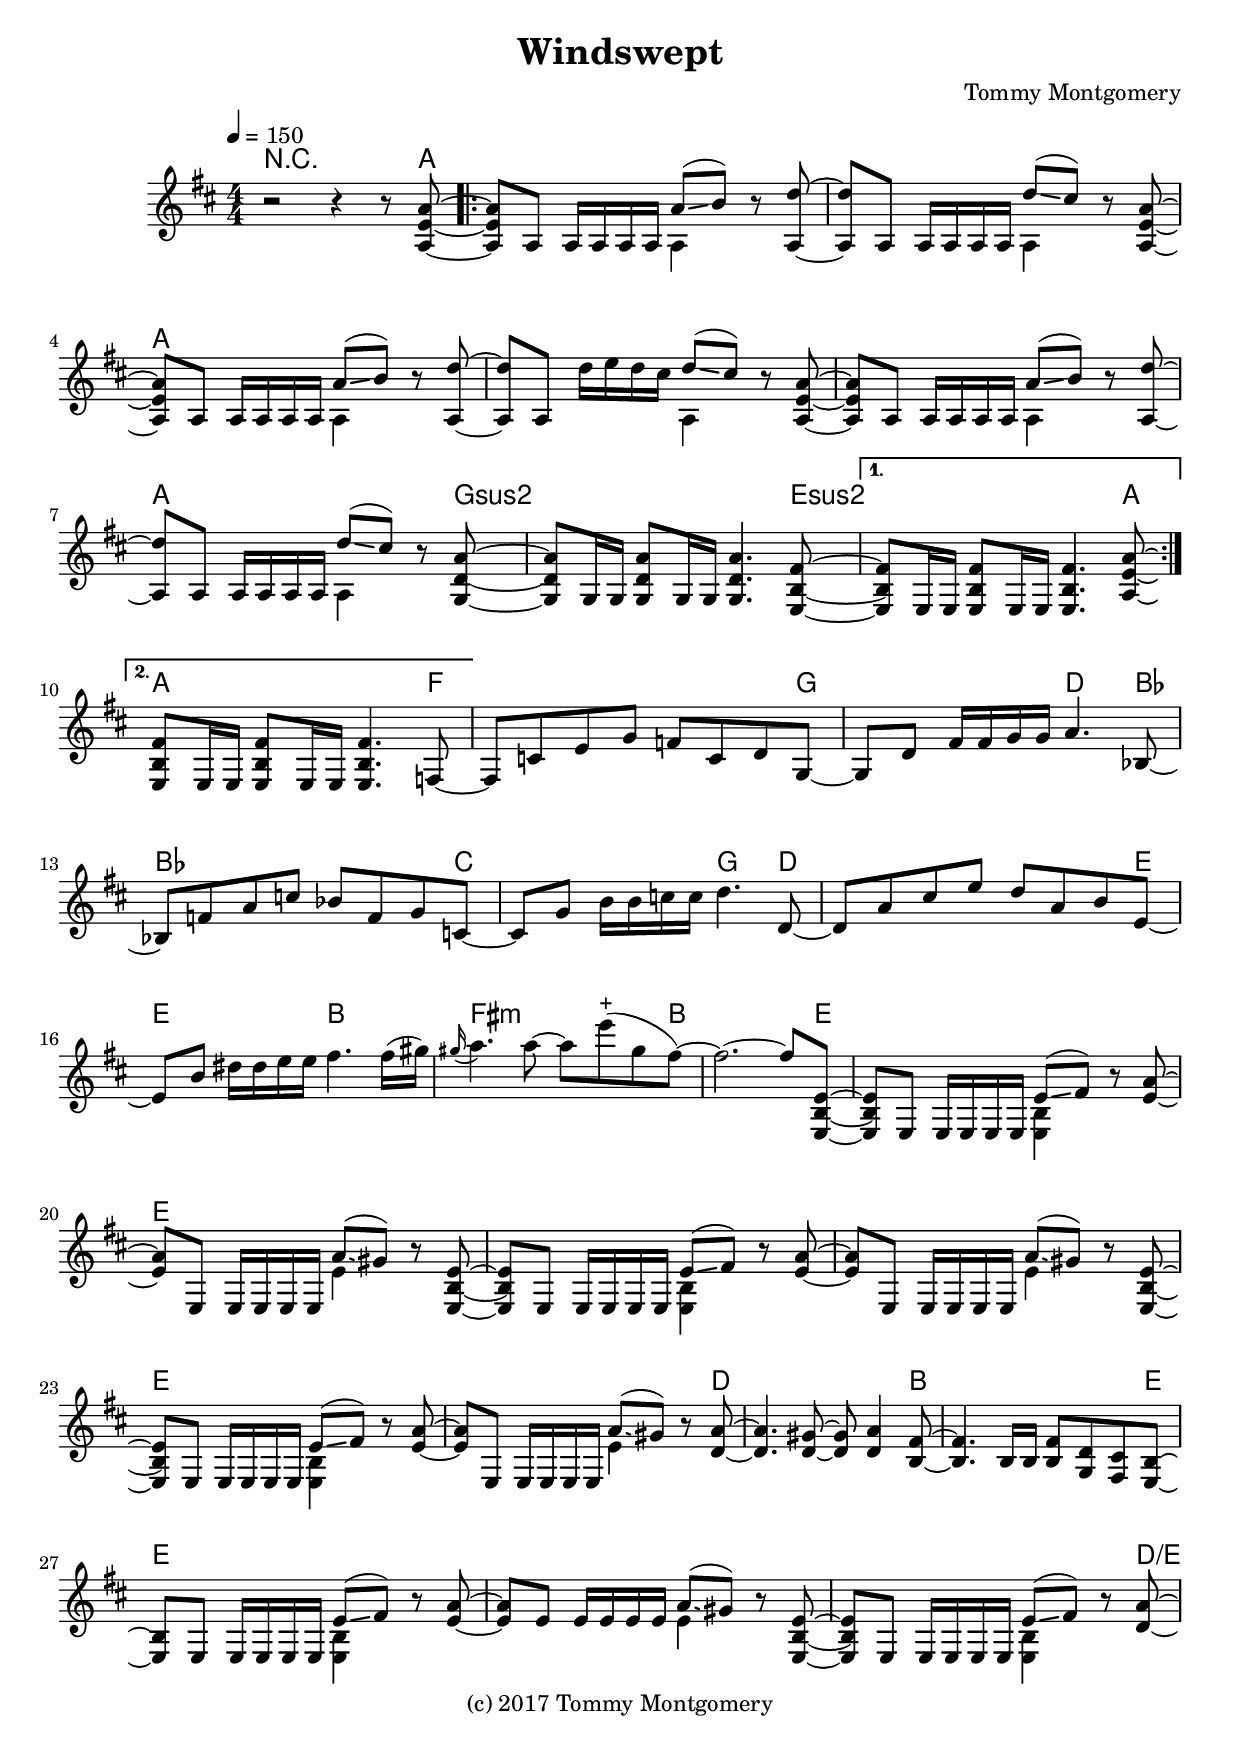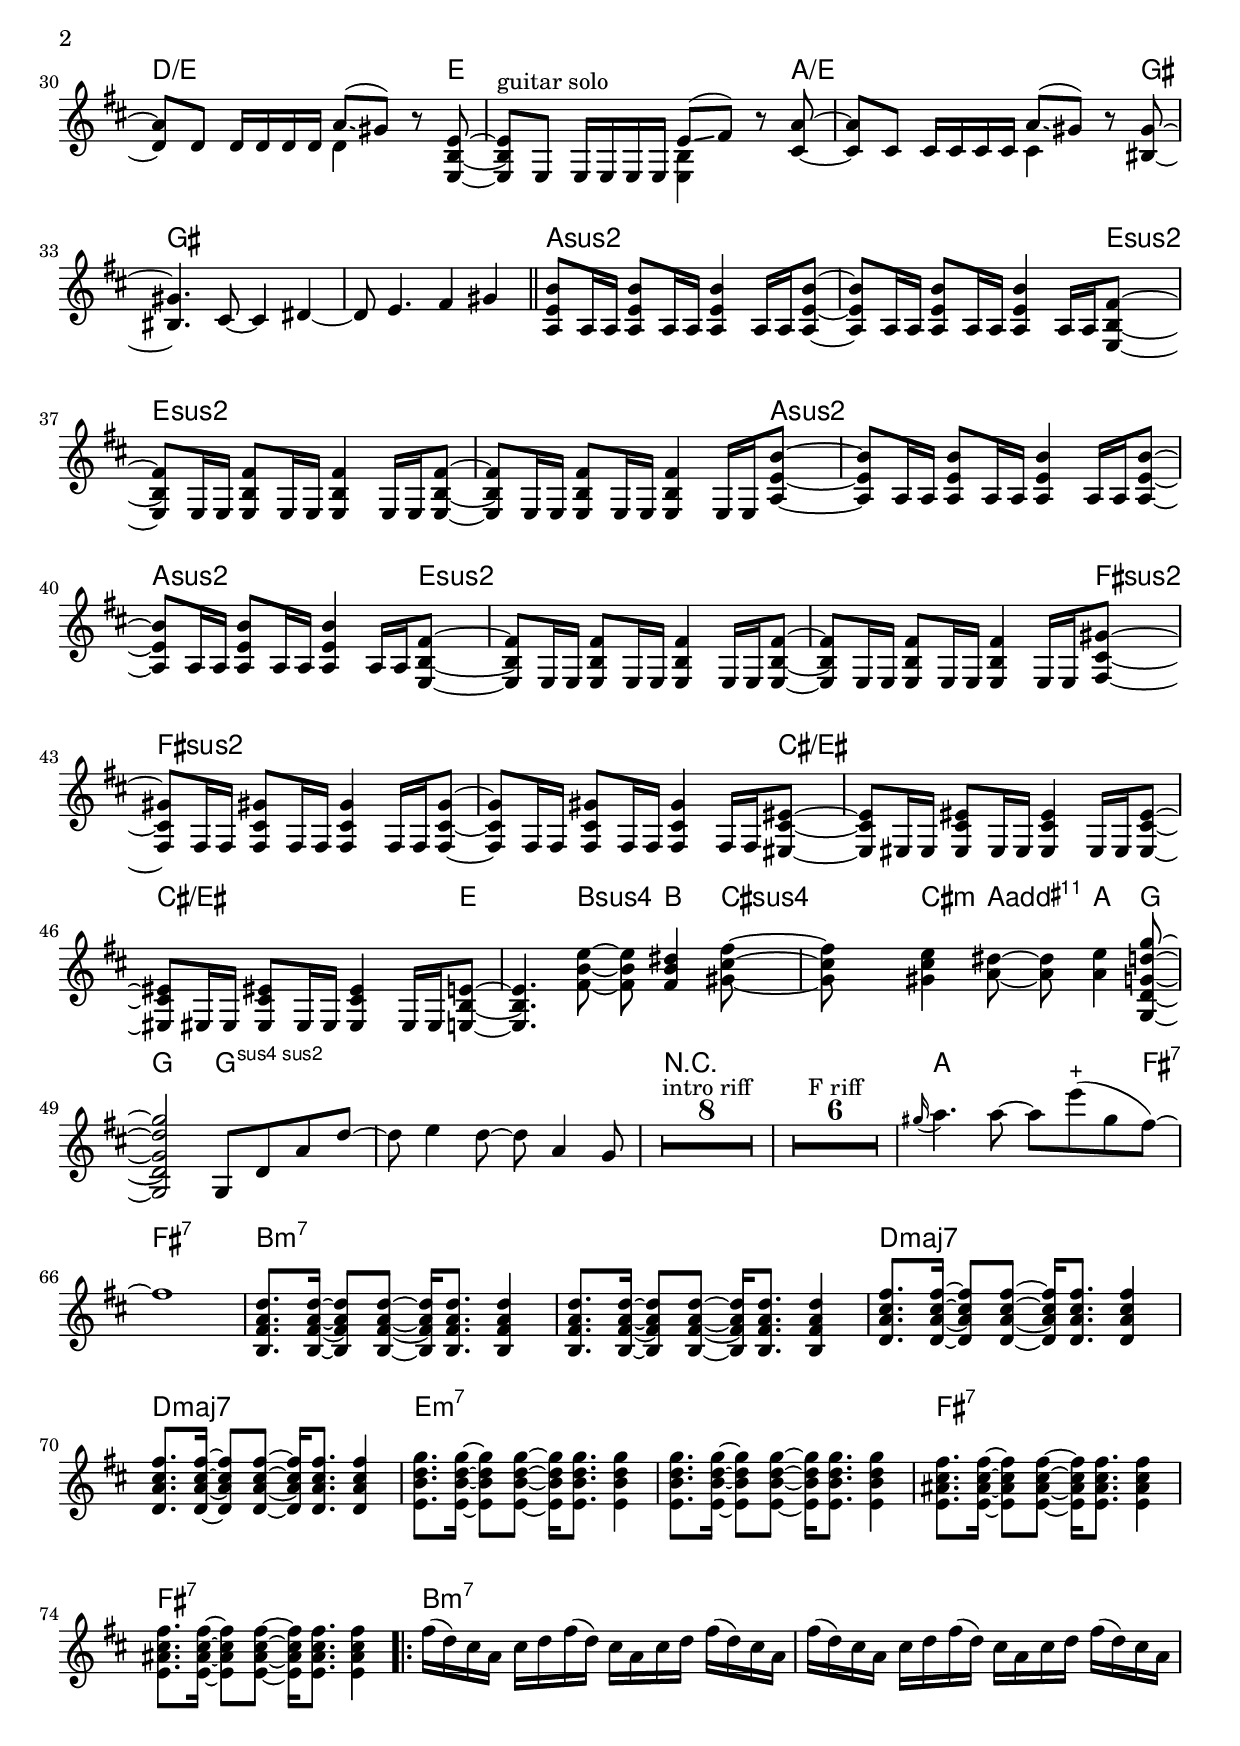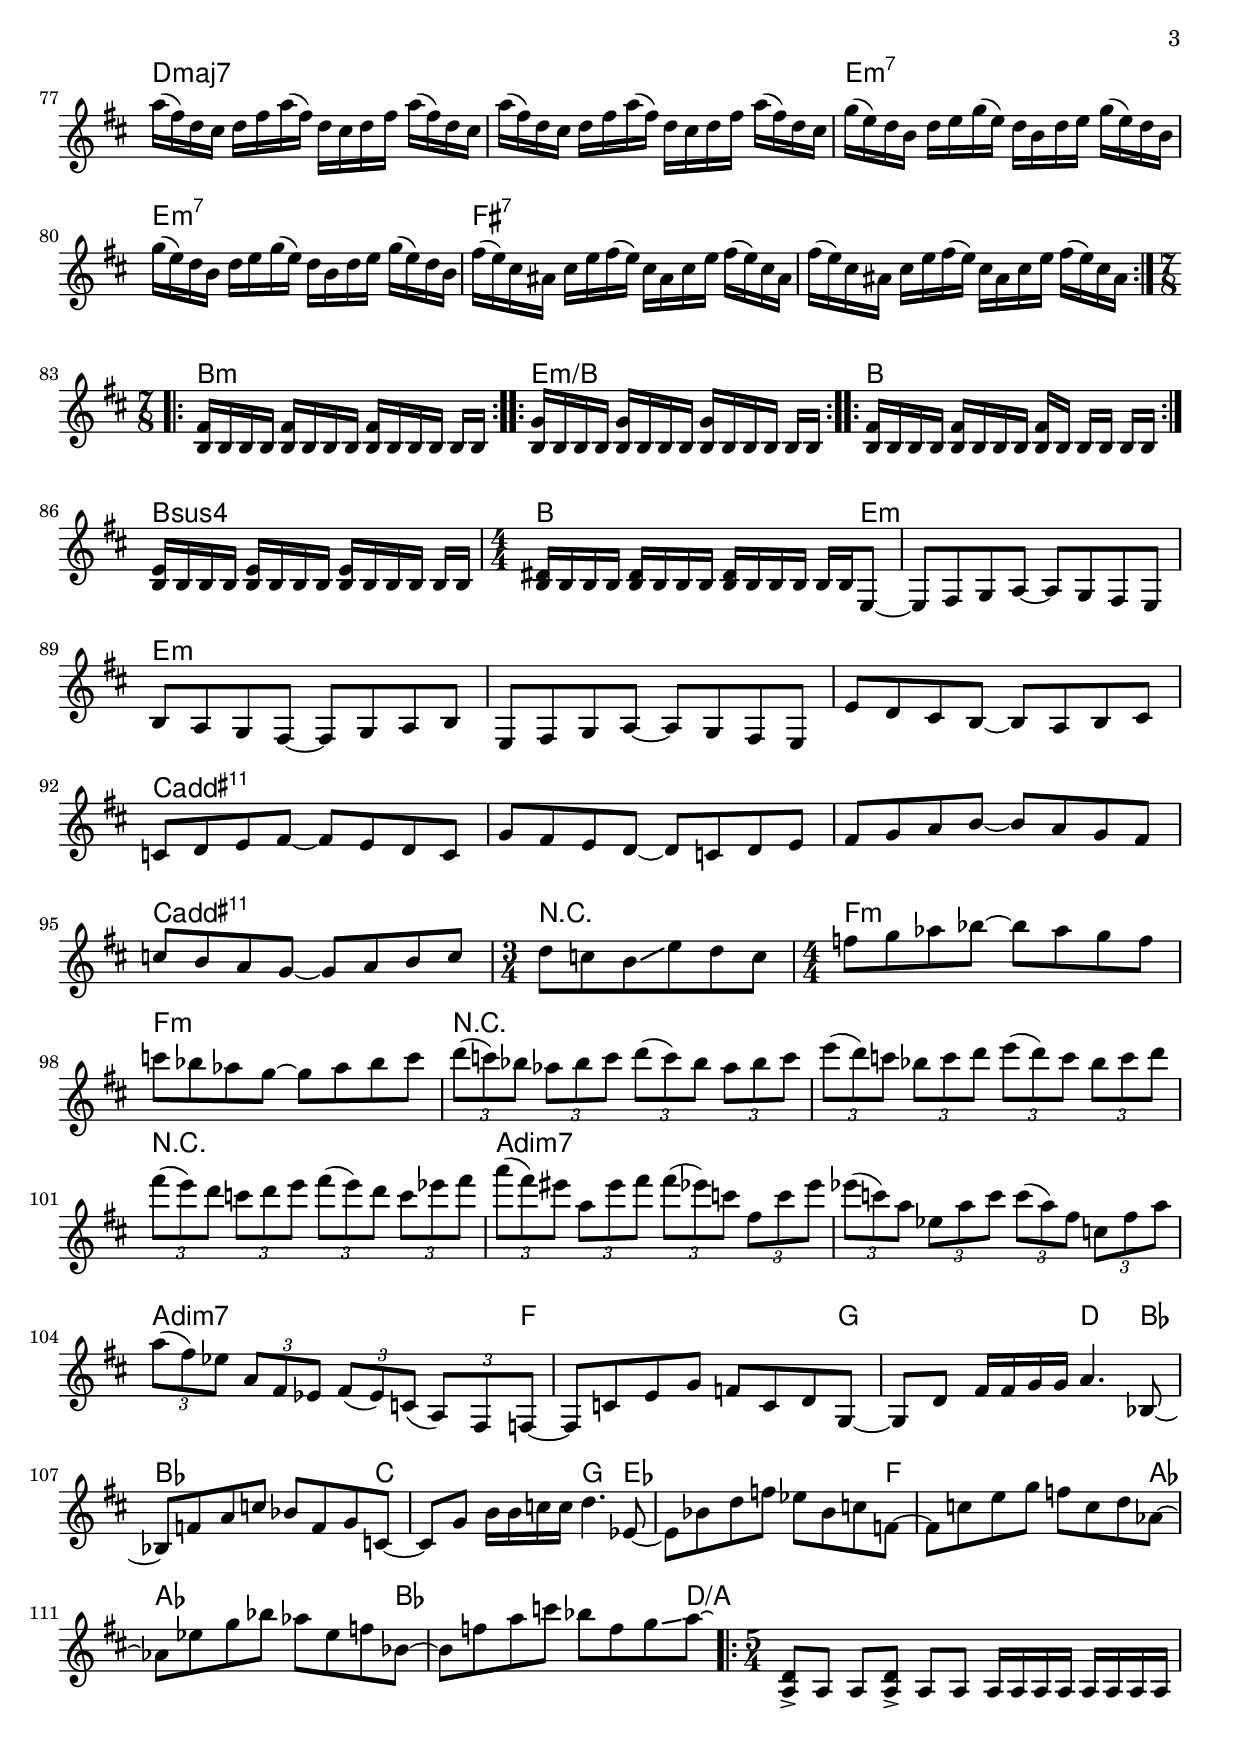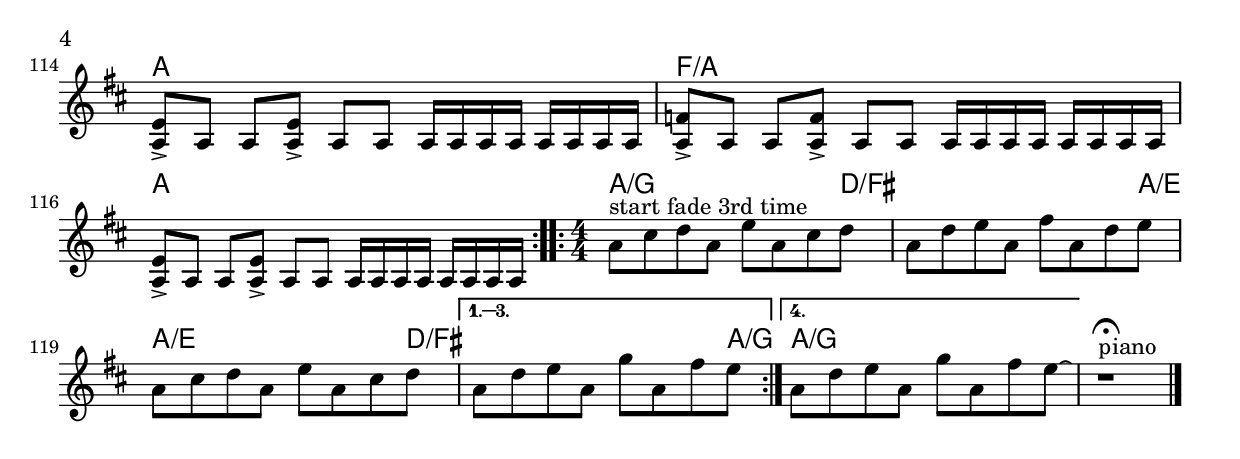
\version "2.18.2"
\language "english"

\header {
  title = "Windswept"
  composer = "Tommy Montgomery"
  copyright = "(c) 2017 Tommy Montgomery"
}

global = {
  \key a \mixolydian
  \time 4/4
  \tempo 4 = 150
  \set Staff.printKeyCancellation = ##f
  \numericTimeSignature
  \compressFullBarRests
  \omit Voice.StringNumber
  \override TupletBracket #'bracket-visibility = #'if-no-beam
  \override MultiMeasureRest.expand-limit = #3
}


guitarOne = \relative c' {
  r2 r4 r8 <a e' a> ~ |
  \repeat volta 2 {
    q a a16 a a a << { a'8\glissando[( b)] } \\ { a,4 } >> r8 <a d'> ~ |
    q a a16 a a a << { d'8\glissando[( cs)] } \\ { a,4 } >> r8 <a e' a> ~ |
    q a a16 a a a << { a'8\glissando[( b)] } \\ { a,4 } >> r8 <a d'> ~ |
    q a d'16 e d cs << { d8\glissando[( cs)] } \\ { a,4 } >> r8 <a e' a> ~ |
    q a a16 a a a << { a'8\glissando[( b)] } \\ { a,4 } >> r8 <a d'> ~ |
    q a a16 a a a << { d'8\glissando[( cs)] } \\ { a,4 } >> r8 <g d' a'> ~ |
    q g16 g <g d' a'>8 g16 g <g d' a'>4. <e b' fs'>8 ~ |
  }
  \alternative {
    { q e16 e <e b' fs'>8 e16 e <e b' fs'>4. <a e' a>8\laissezVibrer | }
    { <e b' fs'>8 e16 e <e b' fs'>8 e16 e <e b' fs'>4. f8 ~ | }
  }

  f8 c' e g f c d g, ~ |
  g d' fs16 fs g g a4. bf,8 ~ |
  bf f' a c bf f g c, ~ |
  c g' b16 b c c d4. d,8 ~ |
  d a' cs e d a b e, ~ |
  e b' ds16 ds e e fs4. fs16( gs) |
  \grace gs16( a4.) a8 ~ a e'^"+"( gs, fs) ~ |
  fs2. ~ fs8 <e,, b' e> ~ |

  q e e16 e e e << { e'8\glissando[( fs)] } \\ { <e, b'>4 } >> r8 <e' a> ~ |
  q e, e16 e e e << { a'8\glissando[( gs)] } \\ { e4 } >> r8 <e, b' e> ~ |
  q e e16 e e e << { e'8\glissando[( fs)] } \\ { <e, b'>4 } >> r8 <e' a> ~ |
  q e, e16 e e e << { a'8\glissando[( gs)] } \\ { e4 } >> r8 <e, b' e> ~ |
  q e e16 e e e << { e'8\glissando[( fs)] } \\ { <e, b'>4 } >> r8 <e' a> ~ |
  q e, e16 e e e << { a'8\glissando[( gs)] } \\ { e4 } >> r8 <d a'> ~ |
  q4. <d gs>8 ~ q <d a'>4 <b fs'>8 ~ |
  q4. b16 b <b fs'>8 <g d'> <fs cs'> <e b'> ~ |

  q e e16 e e e << { e'8\glissando[( fs)] } \\ { <e, b'>4 } >> r8 <e' a> ~ |
  q e e16 e e e << { a8\glissando[( gs)] } \\ { e4 } >> r8 <e, b' e> ~ |
  q e e16 e e e << { e'8\glissando[( fs)] } \\ { <e, b'>4 } >> r8 <d' a'> ~ |
  q d d16 d d d << { a'8\glissando[( gs)] } \\ { d4 } >> r8 <e, b' e> ~ |
  q^"guitar solo" e e16 e e e << { e'8\glissando[( fs)] } \\ { <e, b'>4 } >> r8 <cs' a'> ~ |
  q cs cs16 cs cs cs << { a'8\glissando[( gs)] } \\ { cs,4 } >> r8 <bs gs'> ~ |
  q4. cs8 ~ cs4 ds ~ |
  ds8 e4. fs4 gs \bar "||" |

  <a, e' b'>8 a16 a <a e' b'>8 a16 a <a e' b'>4 a16 a <a e' b'>8 ~ |
  q8 a16 a <a e' b'>8 a16 a <a e' b'>4 a16 a <e b' fs'>8 ~ |
  q8 e16 e <e b' fs'>8 e16 e <e b' fs'>4 e16 e <e b' fs'>8 ~ |
  q8 e16 e <e b' fs'>8 e16 e <e b' fs'>4 e16 e <a e' b'>8 ~ |
  q8 a16 a <a e' b'>8 a16 a <a e' b'>4 a16 a <a e' b'>8 ~ |
  q8 a16 a <a e' b'>8 a16 a <a e' b'>4 a16 a <e b' fs'>8 ~ |
  q8 e16 e <e b' fs'>8 e16 e <e b' fs'>4 e16 e <e b' fs'>8 ~ |
  q8 e16 e <e b' fs'>8 e16 e <e b' fs'>4 e16 e <fs cs' gs'>8 ~ |
  q8 fs16 fs <fs cs' gs'>8 fs16 fs <fs cs' gs'>4 fs16 fs <fs cs' gs'>8 ~ |
  q8 fs16 fs <fs cs' gs'>8 fs16 fs <fs cs' gs'>4 fs16 fs <es cs' es>8 ~ |
  q8 es16 es <es cs' es>8 es16 es <es cs' es>4 es16 es <es cs' es>8 ~ |
  q8 es16 es <es cs' es>8 es16 es <es cs' es>4 es16 es <e b' e>8 ~ |

  q4. <fs' b e>8 ~ q <fs b ds>4 <gs cs fs>8 ~ |
  q <gs cs e>4 <a ds>8 ~ q <a e'>4 <g, d' g d' g>8 ~ |
  q2 g8 d' a' d ~ |
  d e4 d8 ~ d a4 g8 |

  R1*8^\markup "intro riff" |
  R1*6^\markup { "F riff" } |
  \grace gs'16( a4.) a8 ~ a e'^"+"( gs, fs) ~ |
  fs1 |

  \repeat unfold 2 { <b,, fs' a d>8. q16 ~ q8 q8 ~ q16 q8. q4 | }
  \repeat unfold 2 { <d a' cs fs>8. q16 ~ q8 q8 ~ q16 q8. q4 | }
  \repeat unfold 2 { <e b' d g>8. q16 ~ q8 q8 ~ q16 q8. q4 | }
  \repeat unfold 2 { <e as cs fs>8. q16 ~ q8 q8 ~ q16 q8. q4 | }

  \repeat volta 2 {
    \repeat unfold 2 { fs'16( d) cs a cs d fs( d) cs a cs d fs( d) cs a | }
    \repeat unfold 2 { a'( fs) d cs d fs a( fs) d cs d fs a( fs) d cs | }
    \repeat unfold 2 { g'( e) d b d e g( e) d b d e g( e) d b | }
    \repeat unfold 2 { fs'( e) cs as cs e fs( e) cs as cs e fs( e) cs as | }
  }

  \time 7/8
  \repeat volta 2 { <b, fs'>16[ b b b] <b fs'>[ b b b] <b fs'>[ b b b] b[ b]  | }
  \repeat volta 2 { <b g'>[ b b b] <b g'>[ b b b] <b g'>[ b b b] b[ b]  | }
  \repeat volta 2 { <b fs'>[ b b b] <b fs'>[ b b b] <b fs'>] b b b] b[ b]  | }
  <b e>[ b b b] <b e>[ b b b] <b e>[ b b b] b[ b]  |

  \time 4/4 <b ds>16 b b b <b ds> b b b <b ds> b b b b b  e,8 ~ |

  e fs g a ~ a g fs e |
  b' a g fs ~ fs g a b |
  e, fs g a ~ a g fs e |
  e' d cs b ~ b a b cs |

  c d e fs ~ fs e d c |
  g' fs e d ~ d c d e |
  fs g a b ~ b a g fs |
  c' b a g ~ g a b c |
  \time 3/4 d c b\glissando e d c |
  \time 4/4 f g af bf ~ bf af g f |
  c' bf af g ~ g af bf c |
  \tuplet 3/2 4 { \repeat unfold 2 { d( c) bf af bf c } } |
  \tuplet 3/2 4 { \repeat unfold 2 { e( d) c bf c d } } |
  \tuplet 3/2 4 { fs( e) d c d e fs( e) d c ef fs } |
  \tuplet 3/2 4 { a( fs) es a, es' fs fs( ef) c fs, c' ef } |
  \tuplet 3/2 4 { ef( c) a ef a c c( a) fs c fs a } |
  \tuplet 3/2 4 { a( fs) ef a, fs ef fs( ef) c( a) fs f ~ } |

  f c' e g f c d g, ~ |
  g d' fs16 fs g g a4. bf,8 ~ |
  bf f' a c bf f g c, ~ |
  c g' b16 b c c d4. ef,8 ~ |
  ef bf' d f ef bf c f, ~ |
  f c' e g f c d af ~ |
  af ef' g bf af ef f bf, ~ |
  bf f' a c bf f g\glissando a\laissezVibrer |

  \time 5/4
  \repeat volta 2 {
    <a,, d>8-> a a <a d>-> a a a16 a a a a a a a |
    <a e'>8-> a a <a e'>-> a a a16 a a a a a a a |
    <a f'>8-> a a <a f'>-> a a a16 a a a a a a a |
    <a e'>8-> a a <a e'>-> a a a16 a a a a a a a |
  }

  \time 4/4
  \repeat volta 4 {
    a'8^"start fade 3rd time" cs d a e' a, cs d |
    a d e a, fs' a, d e |
    a,8 cs d a e' a, cs d |
  }
  \alternative {
    { a d e a, g' a, fs' e | }
    { a, d e a, g' a, fs' e\laissezVibrer | }
  }

  r1\fermata^"piano" \bar "|."
}


guitarTwo = \relative c {

}

guitarOneStaff = \new Staff \with { midiInstrument = "electric guitar (jazz)" }{ \global \guitarOne }
guitarTwoStaff = \new Staff \with { midiInstrument = "electric guitar (jazz)" }{ \global \guitarTwo }

chordExceptionMusic = {
  <c e g b d'>1-\markup { "maj9" }
  <c e g b fs'>1-\markup { "maj7" \sharp "11" }
  <c ef f g bf>1-\markup { "m7sus4" }
  <c ef gf bff>1-\markup { "dim7" }
  <c e g d'>1-\markup { "add9" }
  <c ef g d'>1-\markup { "m(add9)" }
  <c e fs as>1-\markup { \super { \sharp "11" \sharp "13" } }
  <c g>1-\markup { "5" }
  <c e g b>1-\markup { "maj7" }
  <c e g fs'>1-\markup { "add" \super { \sharp "11" } }
  <c f g>1-\markup { "sus4" }
  <c d g>1-\markup { "sus2" }
  <c ef g b>1-\markup { "m(maj7)" }
  <c ef g b d'>1-\markup { "m(maj9)" }
}

chordExceptions = #(append
  (sequential-music-to-chord-exceptions chordExceptionMusic #t)
  ignatzekExceptions
)

chordValues = \chordmode {
  r2.. a8 |

  \repeat volta 2 { \repeat unfold 5 a1 | a2.. g8:sus2 | q2.. e8:sus2 | }
  \alternative { { q2.. a8 | } { a2.. f8 } }

  f2.. g8 | g2 d4. bf8 | bf2.. c8 | c2 g4. d8 |
  d2.. e8 | e2 b | fs2..:m b8 | b2.. e8 |

  \repeat unfold 5 e1 | e2.. d8 | d2.. b8 | b2.. e8 |
  e1 | e | e2.. d8:/e | q2.. e8 | e2.. a8:/e | q2.. gs8 | gs1 | gs1 |

  a1:sus2 | q2.. e8:sus2 | q1 | q2.. a8:sus2 |
  a1:sus2 | q2.. e8:sus2 | q1 | q2.. fs8:sus2 |
  q1 | q2.. cs8:/es | q1 | q2.. e8 |
  e4. b4:sus4 b cs8:sus4 | q8 cs4:m a:1.3.5.11+ a g8 |
  g2 g:1.2.4.5 | q1 |

  R1*8 |
  R1*6 |
  a2.. fs8:7 | q1 |
  b1:m7 | q | d:maj7 | q | e:m7 | q | fs:7 | q |
  \repeat volta 2 { b1:m7 | q | d:maj7 | q | e:m7 | q | fs:7 | q | }

  \repeat volta 2 b2..:m |
  \repeat volta 2 e:m/b |
  \repeat volta 2 b |
  b:sus4 | b e8:m |

  q1 | q | q | q |
  c:1.3.5.11+ | q | q | q |
  r2. |
  f1:m | q |
  r | r | r |
  a:dim7 | q | q2. \tuplet 3/2 { q4 f8 } |

  f2.. g8 | g2 d4. bf8 | bf2.. c8 | c2 g4. ef8 |
  ef2.. f8 | f2.. af8 | af2.. bf8 | bf2.. d8:/a |

  \repeat volta 2 { q1 q4 | a1 a4 | f1:/a q4 | a1 a4 | }

  \repeat volta 4 { a2..:/g d8:/fs | q2.. a8:/e | q2.. d8:/fs |}
  \alternative {
    {  q2.. a8:/g | }
    {  q2.. a8:/g | }
  }
}

chordNames = \new ChordNames {
  \powerChords
  \set majorSevenSymbol = \markup "maj7"
  \set chordChanges = ##t
  \set chordNameExceptions = #chordExceptions
  \chordValues
}

\score {
  <<
    \chordNames
    \guitarOneStaff
    \guitarTwoStaff
  >>
  \layout {
    \context {
      \Staff \RemoveEmptyStaves
      \override Glissando.minimum-length = #4
      \override Glissando.springs-and-rods = #ly:spanner::set-spacing-rods
      \override Glissando.thickness = #2
      \override VerticalAxisGroup.remove-first = ##t
    }
  }
}

\score {
  \unfoldRepeats {
    <<
      \transpose c c, \guitarOneStaff
      \transpose c c, \guitarTwoStaff
    >>
  }
  \midi {}
}
